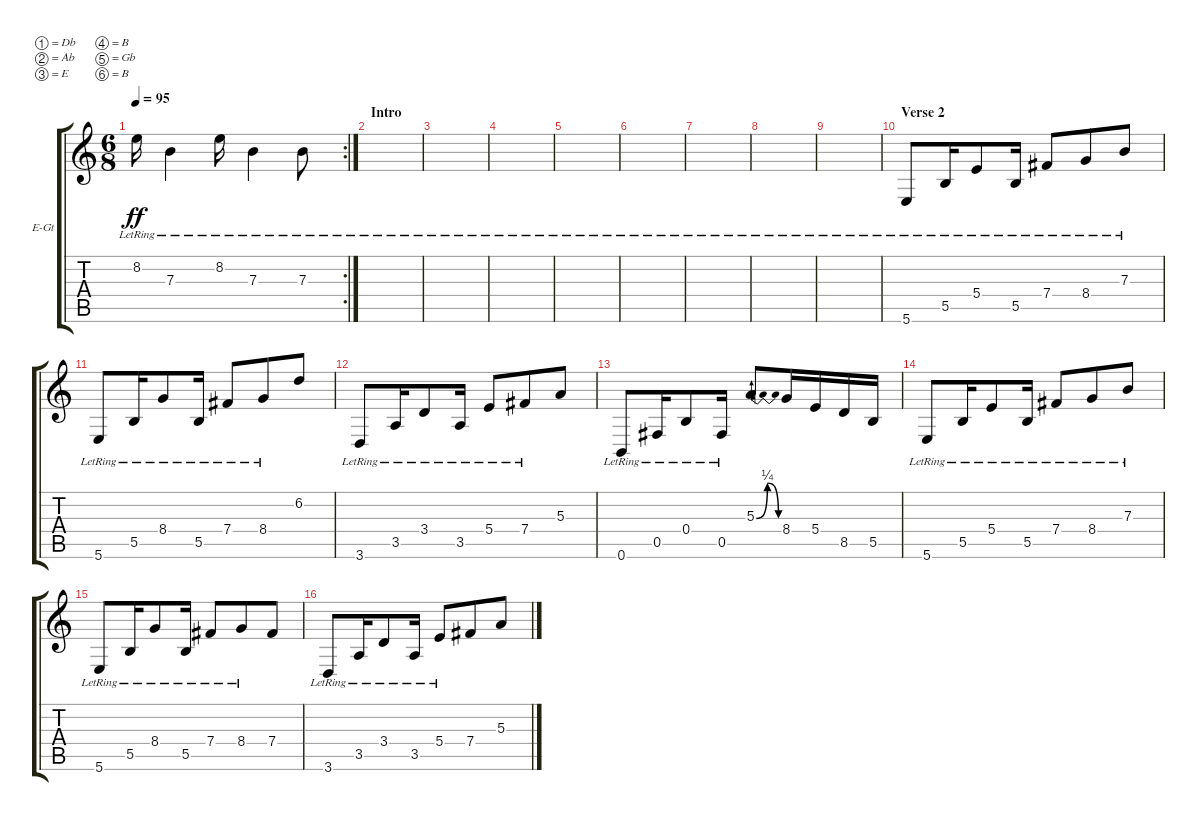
\defaultSystemsLayout 4
\bracketExtendMode groupsimilarinstruments
\firstSystemTrackNameOrientation horizontal
\otherSystemsTrackNameOrientation horizontal
\track ("GTR Clean (Serj)" "E-Gt") {instrument electricguitarclean}
\staff {score tabs}
\tuning (Db4 Ab3 E3 B2 Gb2 B1)
\rc 2
\ts (6 8)
\tempo 95
\clef g2
\ks c
8.2{lr}.16{dy ff} 7.3{lr}.4 8.2{lr}.16 7.3{lr}.4 7.3{lr}.8 |
\section ("" "Intro")
|
|
|
|
|
|
|
|
\section ("" "Verse 2")
5.6{lr}.8 5.5{lr}.16 5.4{lr}.8 5.5{lr}.16 7.4{lr}.8 8.4{lr}.8 7.3{lr}.8 |
5.6{lr}.8 5.5{lr}.16 8.4{lr}.8 5.5{lr}.16 7.4{lr}.8 8.4{lr}.8 6.2.8 |
3.6{lr}.8 3.5{lr}.16 3.4{lr}.8 3.5{lr}.16 5.4{lr}.8 7.4{lr}.8 5.3.8 |
0.6{lr}.8 0.5{lr}.16 0.4{lr}.8 0.5{lr}.16 5.3{be (bendrelease 0 0 10.2 1 39 1 54.6 0)}.8 8.4.16 5.4.16 8.5.16 5.5.16 |
5.6{lr}.8 5.5{lr}.16 5.4{lr}.8 5.5{lr}.16 7.4{lr}.8 8.4{lr}.8 7.3{lr}.8 |
5.6{lr}.8 5.5{lr}.16 8.4{lr}.8 5.5{lr}.16 7.4{lr}.8 8.4{lr}.8 7.4.8 |
3.6{lr}.8 3.5{lr}.16 3.4{lr}.8 3.5{lr}.16 5.4{lr}.8 7.4.8 5.3.8
